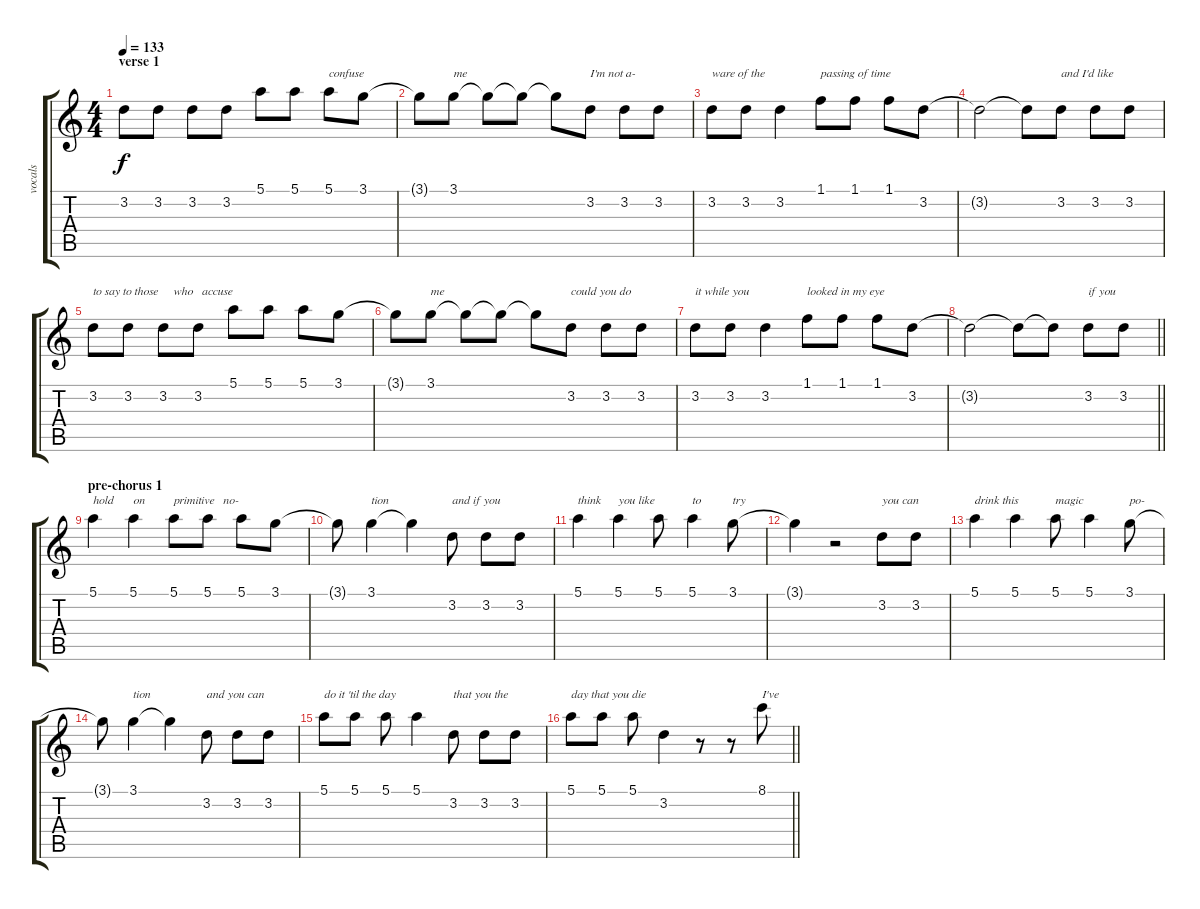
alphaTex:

\track ("vocals" "vocals") {instrument electricguitarjazz}
\staff {score tabs}
\tuning (E4 B3 G3 D3 A2 E2) {hide}
\ts (4 4)
\section ("" "verse 1")
\tempo 133
\clef g2
\ks c
3.2.8{dy f} 3.2.8 3.2.8 3.2.8 5.1.8 5.1.8 5.1.8{txt "confuse"} 3.1.8 |
3.1{t}.8 3.1.8{txt "me"} 3.1{t}.8 3.1{t}.8 3.1{t}.8 3.2.8{txt "I'm not a-"} 3.2.8 3.2.8 |
3.2.8{txt "ware of the "} 3.2.8 3.2.4 1.1.8{txt "passing of time"} 1.1.8 1.1.8 3.2.8 |
3.2{t}.2 3.2{t}.8 3.2.8{txt "and I'd like"} 3.2.8 3.2.8 |
3.2.8{txt "to say to those     who   accuse "} 3.2.8 3.2.8 3.2.8 5.1.8 5.1.8 5.1.8 3.1.8 |
3.1{t}.8 3.1.8{txt "me"} 3.1{t}.8 3.1{t}.8 3.1{t}.8 3.2.8{txt "could you do"} 3.2.8 3.2.8 |
3.2.8{txt "it while you"} 3.2.8 3.2.4 1.1.8{txt "looked in my eye"} 1.1.8 1.1.8 3.2.8 |
\barLineRight lightlight
3.2{t}.2 3.2{t}.8 3.2{t}.8 3.2.8{txt "if you"} 3.2.8 |
\section ("" "pre-chorus 1")
5.1.4{txt "hold"} 5.1.4{txt "on"} 5.1.8{txt "primitive   no-"} 5.1.8 5.1.8 3.1.8 |
3.1{t}.8 3.1.4{txt "tion"} 3.1{t}.4 3.2.8{txt "and if you"} 3.2.8 3.2.8 |
5.1.4{txt "think"} 5.1.4{txt "you like "} 5.1.8 5.1.4{txt "to"} 3.1.8{txt "try"} |
3.1{t}.4 r.2 3.2.8{txt "you can"} 3.2.8 |
5.1.4{txt "drink this"} 5.1.4 5.1.8{txt "magic"} 5.1.4 3.1.8{txt "po-"} |
3.1{t}.8 3.1.4{txt "tion"} 3.1{t}.4 3.2.8{txt "and you can"} 3.2.8 3.2.8 |
5.1.8{txt "do it 'til the day"} 5.1.8 5.1.8 5.1.4 3.2.8{txt "that you the "} 3.2.8 3.2.8 |
\barLineRight lightlight
5.1.8{txt "day that you die"} 5.1.8 5.1.8 3.2.4 r.8 r.8 8.1.8{txt "I've"}
